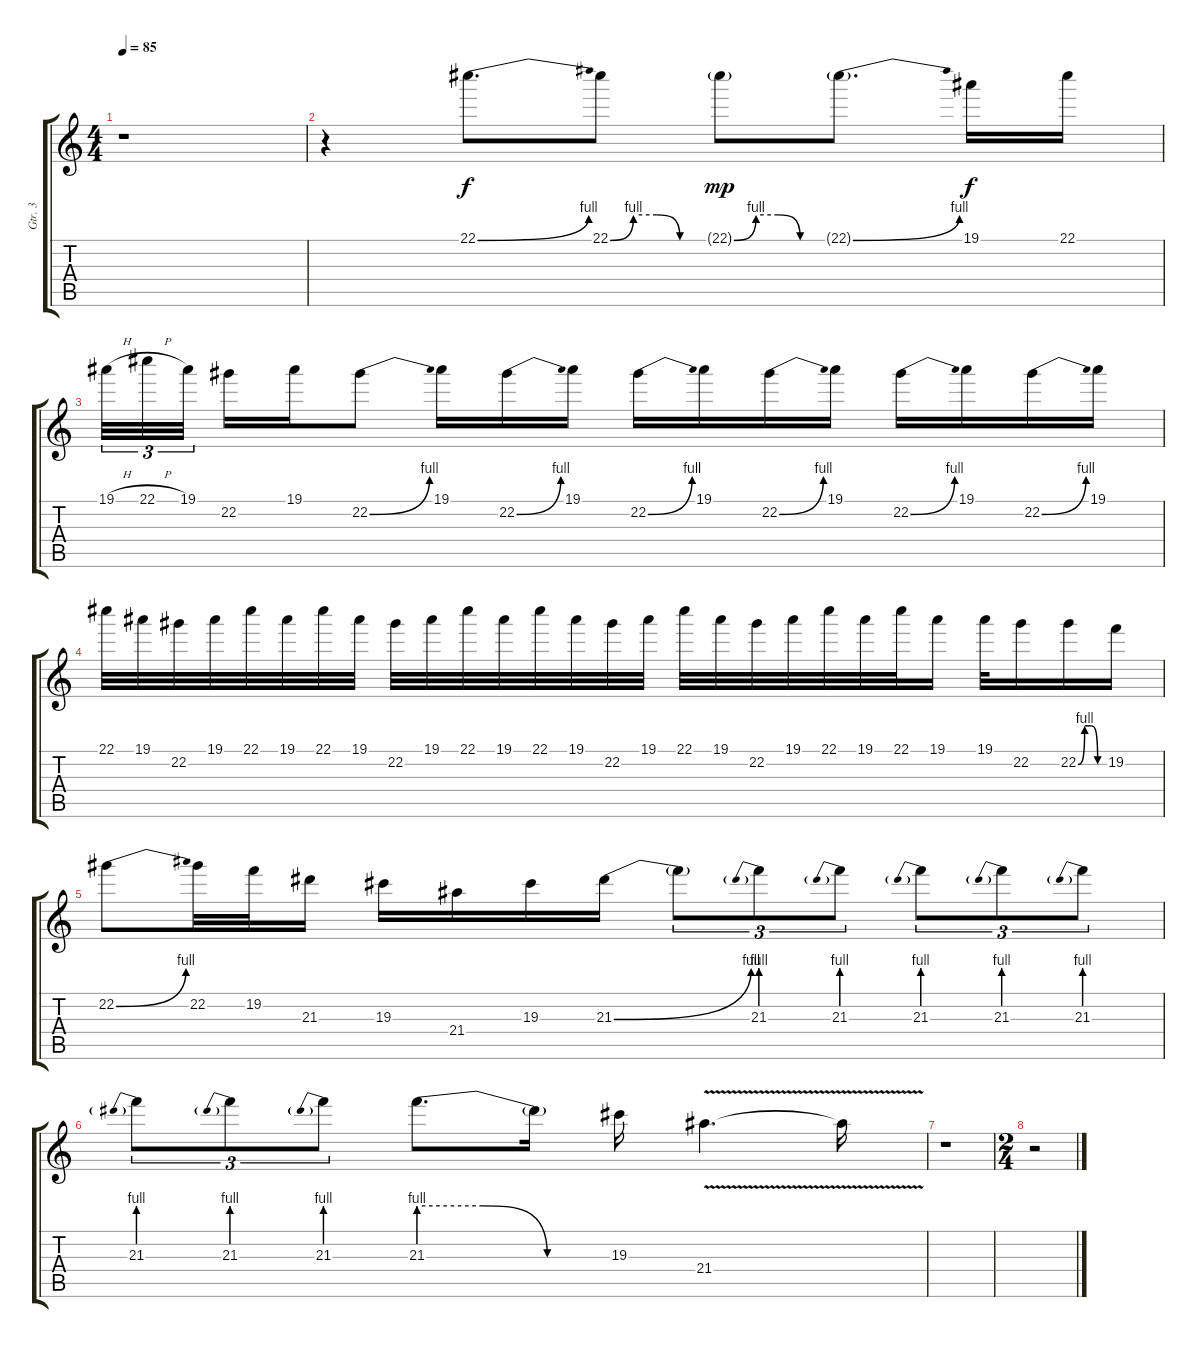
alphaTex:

\track ("Gtr. 3" "Gtr. 3") {instrument distortionguitar}
\staff {score tabs}
\tuning (Eb4 Bb3 Gb3 Db3 Ab2 Eb2) {hide}
\ts (4 4)
\tempo 85
\clef g2
\ks c
r.1{dy f} |
r.4 22.1{be (bend 0 0 60 4)}.8{d} 22.1{be (custom 0 0 15 4 30 4 45 0 60 0)}.8 22.1{be (custom 0 0 15 4 30 4 45 0 60 0) g}.8{dy mp} 22.1{be (bend 0 0 60 4) g}.8{d} 19.1.16{dy f} 22.1.16 |
19.1{h}.32{tu (3 2)} 22.1{h}.32{tu (3 2)} 19.1.32{tu (3 2)} 22.2.16 19.1.16 22.2{be (bend 0 0 60 4)}.8 19.1.16 22.2{be (bend 0 0 60 4)}.16 19.1.16 22.2{be (bend 0 0 60 4)}.16 19.1.16 22.2{be (bend 0 0 60 4)}.16 19.1.16 22.2{be (bend 0 0 60 4)}.16 19.1.16 22.2{be (bend 0 0 60 4)}.16 19.1.16 |
22.1.32 19.1.32 22.2.32 19.1.32 22.1.32 19.1.32 22.1.32 19.1.32 22.2.32 19.1.32 22.1.32 19.1.32 22.1.32 19.1.32 22.2.32 19.1.32 22.1.32 19.1.32 22.2.32 19.1.32 22.1.32 19.1.32 22.1.32 19.1.16 19.1.32 22.2.16 22.2{be (custom 0 0 15 4 30 4 45 0 60 0)}.16 19.2.16 |
22.2{be (bend 0 0 60 4)}.8 22.2.32 19.2.32 21.3.16 19.3.16 21.4.16 19.3.16 21.3{be (bend 0 0 60 4)}.16 21.3{t}.8{tu (3 2)} 21.3{be (prebend 0 4 60 4)}.8{tu (3 2)} 21.3{be (prebend 0 4 60 4)}.8{tu (3 2)} 21.3{be (prebend 0 4 60 4)}.8{tu (3 2)} 21.3{be (prebend 0 4 60 4)}.8{tu (3 2)} 21.3{be (prebend 0 4 60 4)}.8{tu (3 2)} |
21.3{be (prebend 0 4 60 4)}.8{tu (3 2)} 21.3{be (prebend 0 4 60 4)}.8{tu (3 2)} 21.3{be (prebend 0 4 60 4)}.8{tu (3 2)} 21.3{be (custom 0 4 20 4 40 0 60 0)}.8{d} 21.3{t}.16 19.3.16 21.4{v}.4{d} 21.4{t}.16 |
r.1 |
\ts (2 4)
r.2
